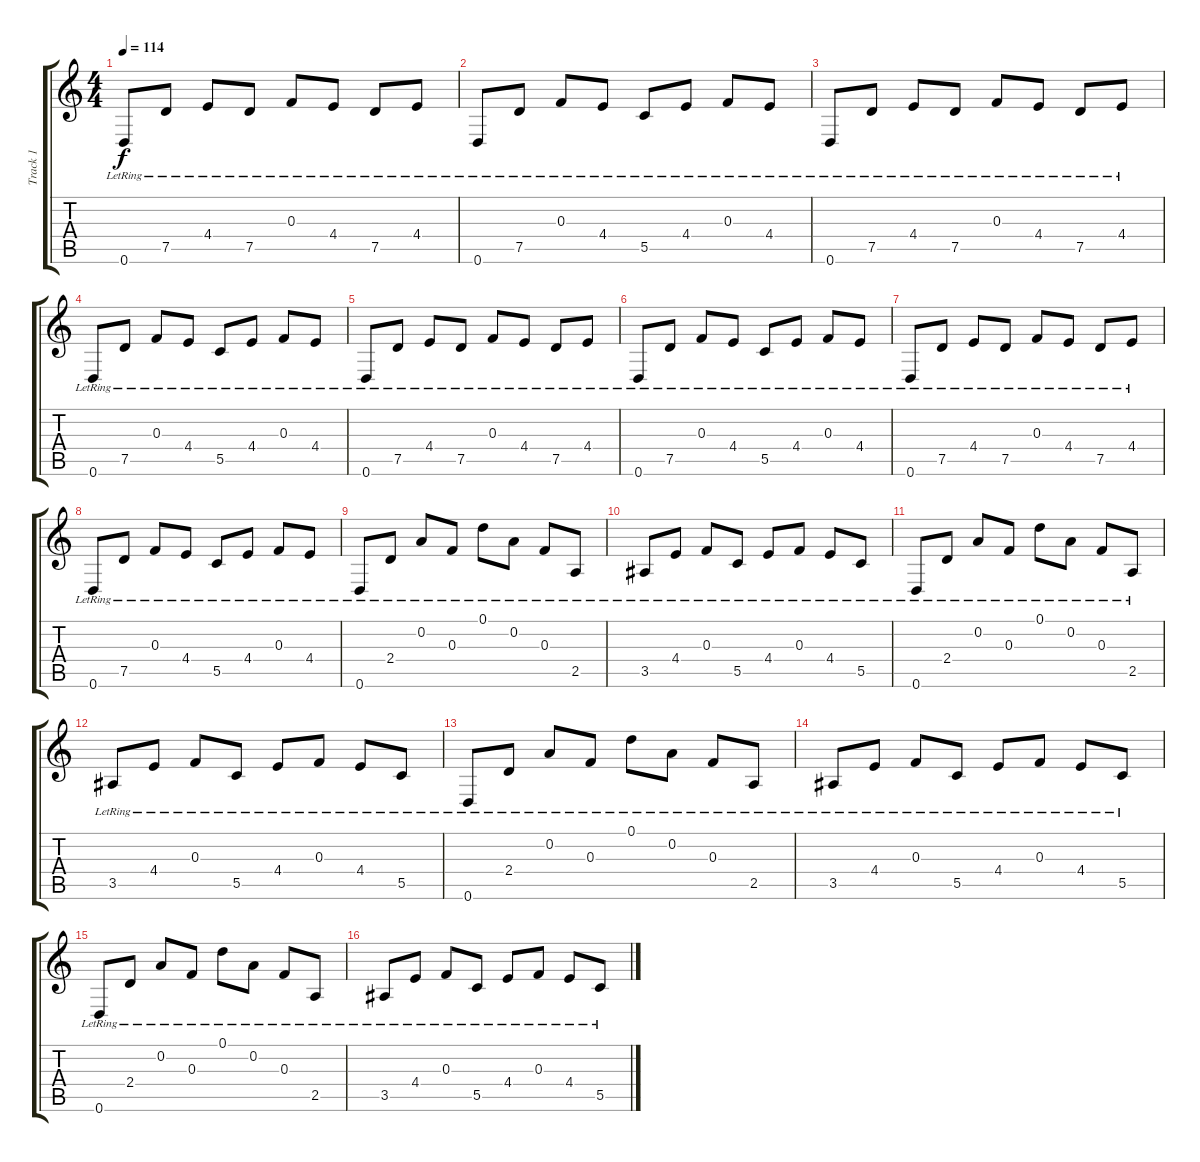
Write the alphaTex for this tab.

\track ("Track 1" "Track 1") {instrument electricguitarclean}
\staff {score tabs}
\tuning (D4 A3 F3 C3 G2 D2) {hide}
\ts (4 4)
\tempo 114
\clef g2
\ks c
0.6{lr}.8{dy f instrument electricguitarclean} 7.5{lr}.8 4.4{lr}.8 7.5{lr}.8 0.3{lr}.8 4.4{lr}.8 7.5{lr}.8 4.4{lr}.8 |
0.6{lr}.8 7.5{lr}.8 0.3{lr}.8 4.4{lr}.8 5.5{lr}.8 4.4{lr}.8 0.3{lr}.8 4.4{lr}.8 |
0.6{lr}.8 7.5{lr}.8 4.4{lr}.8 7.5{lr}.8 0.3{lr}.8 4.4{lr}.8 7.5{lr}.8 4.4{lr}.8 |
0.6{lr}.8 7.5{lr}.8 0.3{lr}.8 4.4{lr}.8 5.5{lr}.8 4.4{lr}.8 0.3{lr}.8 4.4{lr}.8 |
0.6{lr}.8 7.5{lr}.8 4.4{lr}.8 7.5{lr}.8 0.3{lr}.8 4.4{lr}.8 7.5{lr}.8 4.4{lr}.8 |
0.6{lr}.8 7.5{lr}.8 0.3{lr}.8 4.4{lr}.8 5.5{lr}.8 4.4{lr}.8 0.3{lr}.8 4.4{lr}.8 |
0.6{lr}.8 7.5{lr}.8 4.4{lr}.8 7.5{lr}.8 0.3{lr}.8 4.4{lr}.8 7.5{lr}.8 4.4{lr}.8 |
0.6{lr}.8 7.5{lr}.8 0.3{lr}.8 4.4{lr}.8 5.5{lr}.8 4.4{lr}.8 0.3{lr}.8 4.4{lr}.8 |
0.6{lr}.8 2.4{lr}.8 0.2{lr}.8 0.3{lr}.8 0.1{lr}.8 0.2{lr}.8 0.3{lr}.8 2.5{lr}.8 |
3.5{lr}.8 4.4{lr}.8 0.3{lr}.8 5.5{lr}.8 4.4{lr}.8 0.3{lr}.8 4.4{lr}.8 5.5{lr}.8 |
0.6{lr}.8 2.4{lr}.8 0.2{lr}.8 0.3{lr}.8 0.1{lr}.8 0.2{lr}.8 0.3{lr}.8 2.5{lr}.8 |
3.5{lr}.8 4.4{lr}.8 0.3{lr}.8 5.5{lr}.8 4.4{lr}.8 0.3{lr}.8 4.4{lr}.8 5.5{lr}.8 |
0.6{lr}.8 2.4{lr}.8 0.2{lr}.8 0.3{lr}.8 0.1{lr}.8 0.2{lr}.8 0.3{lr}.8 2.5{lr}.8 |
3.5{lr}.8 4.4{lr}.8 0.3{lr}.8 5.5{lr}.8 4.4{lr}.8 0.3{lr}.8 4.4{lr}.8 5.5{lr}.8 |
0.6{lr}.8 2.4{lr}.8 0.2{lr}.8 0.3{lr}.8 0.1{lr}.8 0.2{lr}.8 0.3{lr}.8 2.5{lr}.8 |
3.5{lr}.8 4.4{lr}.8 0.3{lr}.8 5.5{lr}.8 4.4{lr}.8 0.3{lr}.8 4.4{lr}.8 5.5{lr}.8
